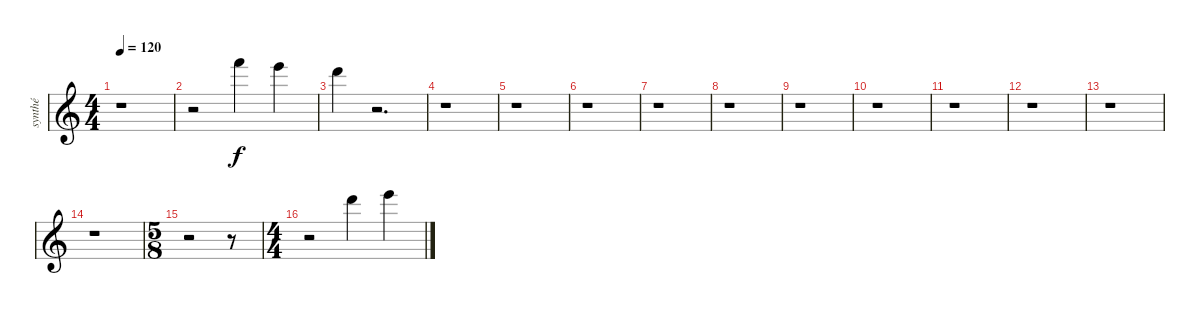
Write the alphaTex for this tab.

\track ("synthé" "synthé") {instrument acousticguitarsteel}
\staff {score}
\tuning (E4 B3 G3 D3 A2 E2) {hide}
\ts (4 4)
\tempo 120
\clef g2
\ks c
r.1{dy f} |
r.2 13.1.4 12.1.4 |
10.1.4 r.2{d} |
r.1 |
r.1 |
r.1 |
r.1 |
r.1 |
r.1 |
r.1 |
r.1 |
r.1 |
r.1 |
r.1 |
\ts (5 8)
r.2 r.8 |
\ts (4 4)
r.2 10.1.4 17.2.4
